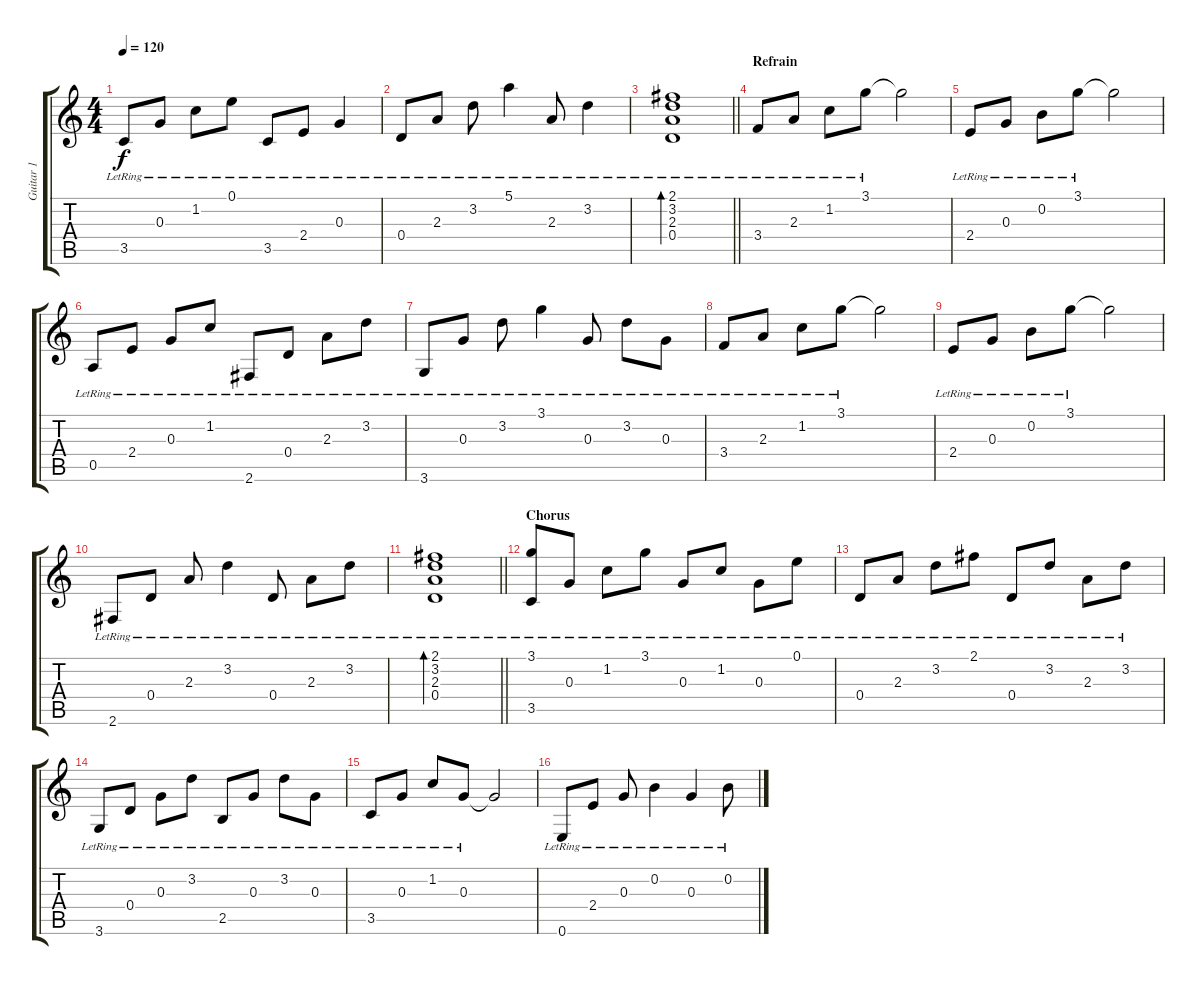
\track ("Guitar 1" "Guitar 1") {instrument acousticguitarsteel}
\staff {score tabs}
\tuning (E4 B3 G3 D3 A2 E2) {hide}
\ts (4 4)
\tempo 120
\clef g2
\ks c
3.5{lr}.8{dy f} 0.3{lr}.8 1.2{lr}.8 0.1{lr}.8 3.5{lr}.8 2.4{lr}.8 0.3{lr}.4 |
0.4{lr}.8 2.3{lr}.8 3.2{lr}.8 5.1{lr}.4 2.3{lr}.8 3.2{lr}.4 |
\barLineRight lightlight
(2.1{lr} 3.2{lr} 2.3{lr} 0.4{lr}).1{bd 60} |
\section ("" "Refrain")
3.4{lr}.8 2.3{lr}.8 1.2{lr}.8 3.1{lr}.8 3.1{t}.2 |
2.4{lr}.8 0.3{lr}.8 0.2{lr}.8 3.1{lr}.8 3.1{t}.2 |
0.5{lr}.8 2.4{lr}.8 0.3{lr}.8 1.2{lr}.8 2.6{lr}.8 0.4{lr}.8 2.3{lr}.8 3.2{lr}.8 |
3.6{lr}.8 0.3{lr}.8 3.2{lr}.8 3.1{lr}.4 0.3{lr}.8 3.2{lr}.8 0.3{lr}.8 |
3.4{lr}.8 2.3{lr}.8 1.2{lr}.8 3.1{lr}.8 3.1{t}.2 |
2.4{lr}.8 0.3{lr}.8 0.2{lr}.8 3.1{lr}.8 3.1{t}.2 |
2.6{lr}.8 0.4{lr}.8 2.3{lr}.8 3.2{lr}.4 0.4{lr}.8 2.3{lr}.8 3.2{lr}.8 |
\barLineRight lightlight
(2.1{lr} 3.2{lr} 2.3{lr} 0.4{lr}).1{bd 60} |
\section ("" "Chorus")
(3.1{lr} 3.5{lr}).8 0.3{lr}.8 1.2{lr}.8 3.1{lr}.8 0.3{lr}.8 1.2{lr}.8 0.3{lr}.8 0.1{lr}.8 |
0.4{lr}.8 2.3{lr}.8 3.2{lr}.8 2.1{lr}.8 0.4{lr}.8 3.2{lr}.8 2.3{lr}.8 3.2{lr}.8 |
3.6{lr}.8 0.4{lr}.8 0.3{lr}.8 3.2{lr}.8 2.5{lr}.8 0.3{lr}.8 3.2{lr}.8 0.3{lr}.8 |
3.5{lr}.8 0.3{lr}.8 1.2{lr}.8 0.3{lr}.8 0.3{t}.2 |
0.6{lr}.8 2.4{lr}.8 0.3{lr}.8 0.2{lr}.4 0.3{lr}.4 0.2{lr}.8
